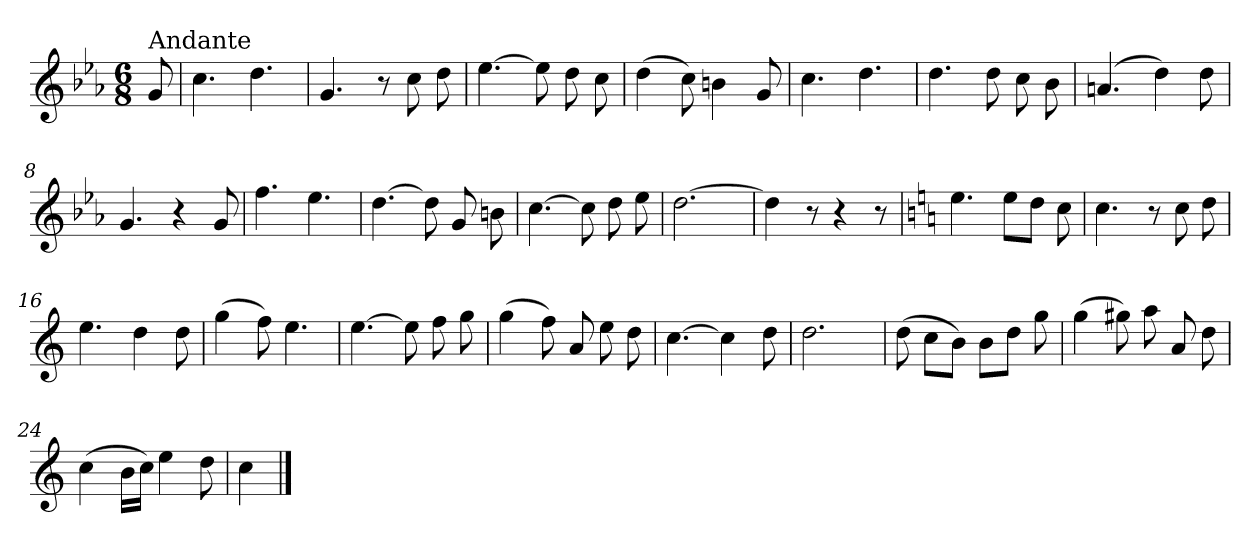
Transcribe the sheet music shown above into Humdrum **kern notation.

**kern
*part1
*staff1
*clefG2
*k[b-e-a-]
*c:
*M6/8
=
!LO:TX:a:t=Andante
8g/
=1
4.cc\
4.dd\
=2
4.g/
8r
8cc\
8dd\
=3
[4.ee-\
8ee-\]
8dd\
8cc\
=4
(>4dd\
8cc\)
4bn\
8g/
=5
4.cc\
4.dd\
=6
4.dd\
8dd\
8cc\
8b-\
!!LO:LB:g=z
=7
(>4.an/
4dd\)
8dd\
=8
4.g/
4r
8g/
=9
4.ff\
4.ee-\
=10
[4.dd\
8dd\]
8g/
8bn\
=11
[4.cc\
8cc\]
8dd\
8ee-\
=12
[2.dd\
=13
4dd\]
8r
4r
8r
=14
*k[]
4.ee\
8ee\L
8dd\J
8cc\
=15
4.cc\
8r
8cc\
8dd\
=16
4.ee\
4dd\
8dd\
=17
(>4gg\
8ff\)
4.ee\
=18
[4.ee\
8ee\]
8ff\
8gg\
=19
(>4gg\
8ff\)
8a/
8ee\
8dd\
=20
[4.cc\
4cc\]
8dd\
=21
2.dd\
!!LO:LB:g=z
=22
(>8dd\
8cc\L
8b\J)
8b\L
8dd\J
8gg\
=23
(>4gg\
8gg#X\)
8aa\
8a/
8dd\
=24
(>4cc\
16b\LL
16cc\JJ)
4ee\
8dd\
=25
4cc\
==
*-
